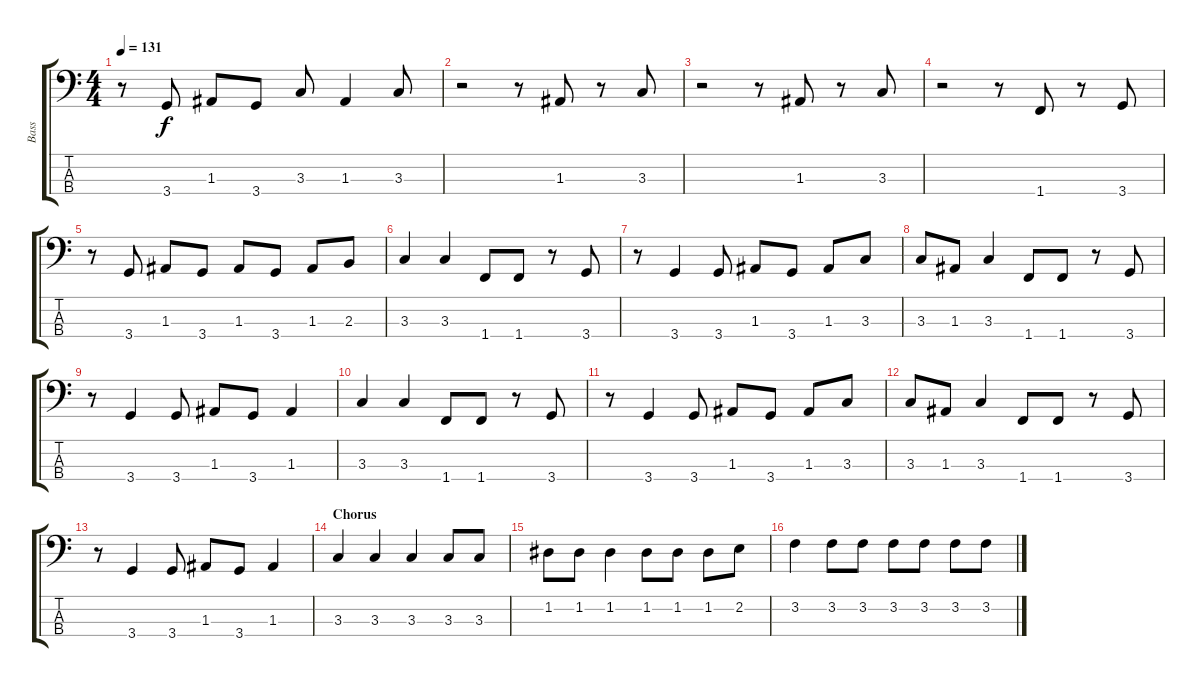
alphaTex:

\track ("Bass" "Bass") {instrument electricbassfinger}
\staff {score tabs}
\tuning (G2 D2 A1 E1) {hide}
\ts (4 4)
\tempo 131
\clef f4
\ks c
r.8{dy f} 3.4.8 1.3.8 3.4.8 3.3.8 1.3.4 3.3.8 |
r.2 r.8 1.3.8 r.8 3.3.8 |
r.2 r.8 1.3.8 r.8 3.3.8 |
r.2 r.8 1.4.8 r.8 3.4.8 |
r.8 3.4.8 1.3.8 3.4.8 1.3.8 3.4.8 1.3.8 2.3.8 |
3.3.4 3.3.4 1.4.8 1.4.8 r.8 3.4.8 |
r.8 3.4.4 3.4.8 1.3.8 3.4.8 1.3.8 3.3.8 |
3.3.8 1.3.8 3.3.4 1.4.8 1.4.8 r.8 3.4.8 |
r.8 3.4.4 3.4.8 1.3.8 3.4.8 1.3.4 |
3.3.4 3.3.4 1.4.8 1.4.8 r.8 3.4.8 |
r.8 3.4.4 3.4.8 1.3.8 3.4.8 1.3.8 3.3.8 |
3.3.8 1.3.8 3.3.4 1.4.8 1.4.8 r.8 3.4.8 |
r.8 3.4.4 3.4.8 1.3.8 3.4.8 1.3.4 |
\section ("" "Chorus")
3.3.4 3.3.4 3.3.4 3.3.8 3.3.8 |
1.2.8 1.2.8 1.2.4 1.2.8 1.2.8 1.2.8 2.2.8 |
3.2.4 3.2.8 3.2.8 3.2.8 3.2.8 3.2.8 3.2.8
